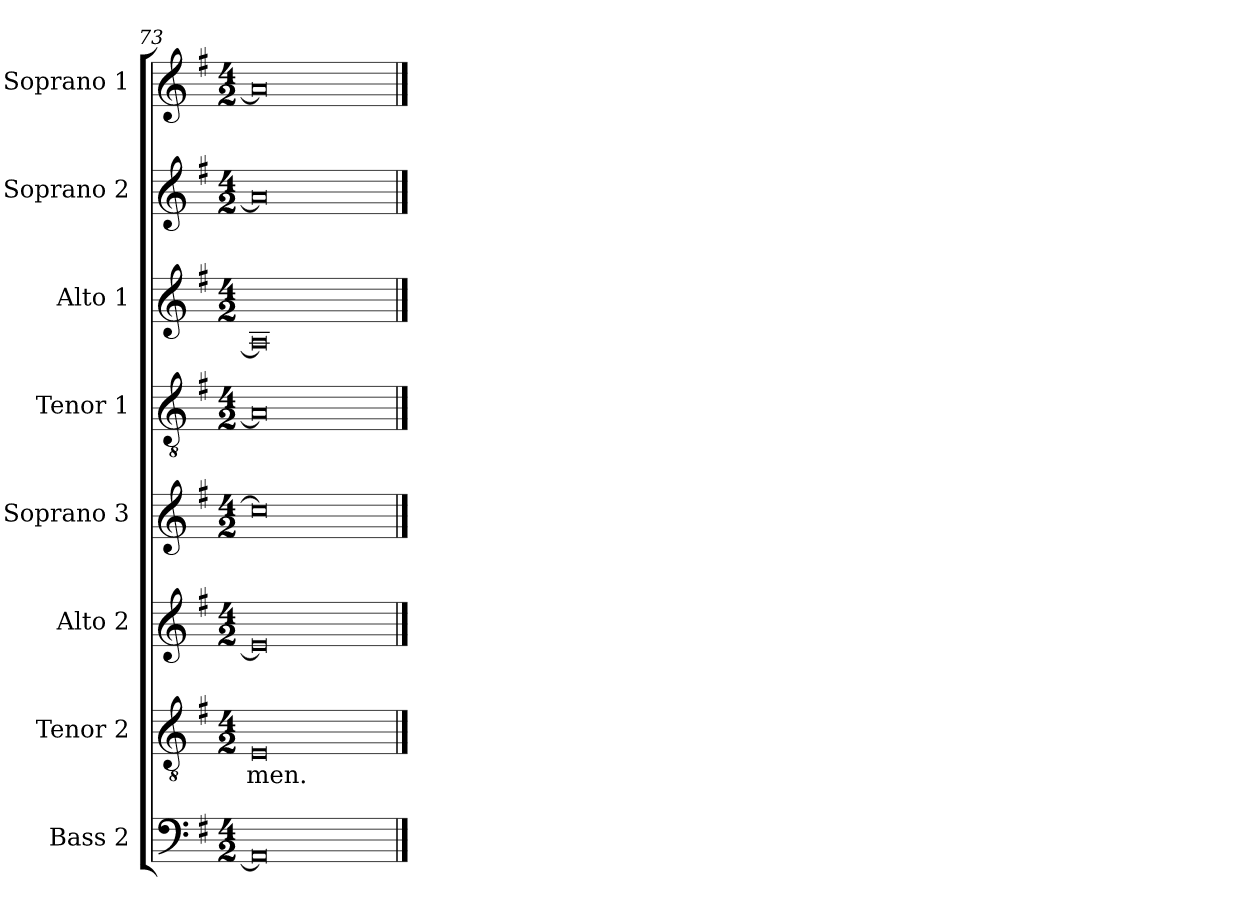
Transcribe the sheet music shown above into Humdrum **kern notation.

**kern	**kern	**text	**kern	**kern	**kern	**kern	**kern	**kern
*part8	*part7	*part7	*part6	*part5	*part4	*part3	*part2	*part1
*staff8	*staff7	*staff7	*staff6	*staff5	*staff4	*staff3	*staff2	*staff1
*I"Bass 2	*I"Tenor 2	*	*I"Alto 2	*I"Soprano 3	*I"Tenor 1	*I"Alto 1	*I"Soprano 2	*I"Soprano 1
*clefF4	*clefGv2	*	*clefG2	*clefG2	*clefGv2	*clefG2	*clefG2	*clefG2
*k[f#]	*k[f#]	*	*k[f#]	*k[f#]	*k[f#]	*k[f#]	*k[f#]	*k[f#]
*e:	*e:	*	*e:	*e:	*e:	*e:	*e:	*e:
*M4/2	*M4/2	*	*M4/2	*M4/2	*M4/2	*M4/2	*M4/2	*M4/2
=73	=73	=73	=73	=73	=73	=73	=73	=73
0AA]	0E	-men.	0e]	0cc#]	0A]	0A]	0a]	0a]
==	==	==	==	==	==	==	==	==
*-	*-	*-	*-	*-	*-	*-	*-	*-
